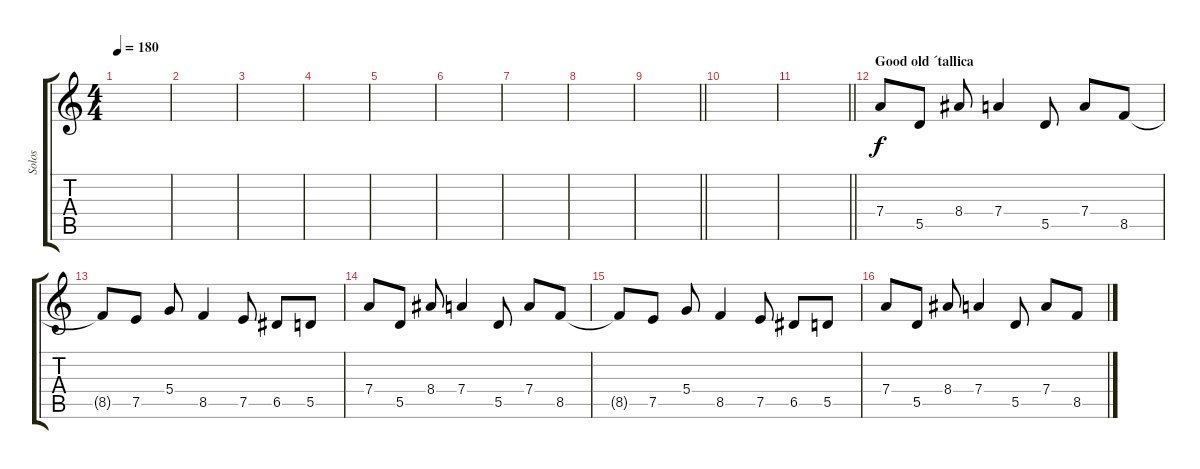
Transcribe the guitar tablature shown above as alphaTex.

\track ("Solos" "Solos") {instrument distortionguitar}
\staff {score tabs}
\tuning (E4 B3 G3 D3 A2 D2) {hide}
\ts (4 4)
\tempo 180
\clef g2
\ks c
|
|
|
|
|
|
|
|
\barLineRight lightlight
|
\section ("" "")
|
\barLineRight lightlight
|
\section ("" "Good old ´tallica")
7.4.8 5.5.8 8.4.8 7.4.4 5.5.8 7.4.8 8.5.8 |
8.5{t}.8 7.5.8 5.4.8 8.5.4 7.5.8 6.5.8 5.5.8 |
7.4.8 5.5.8 8.4.8 7.4.4 5.5.8 7.4.8 8.5.8 |
8.5{t}.8 7.5.8 5.4.8 8.5.4 7.5.8 6.5.8 5.5.8 |
7.4.8 5.5.8 8.4.8 7.4.4 5.5.8 7.4.8 8.5.8
